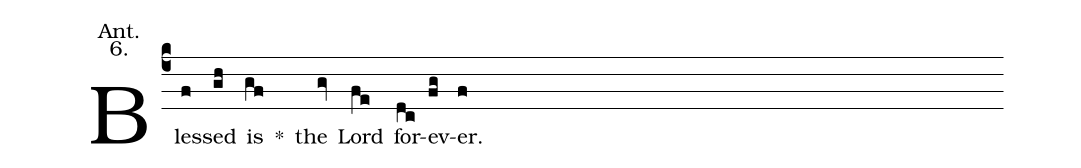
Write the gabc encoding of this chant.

annotation: Ant.;
annotation: 6.;
%%
(c4) Bles(f)sed(gh) is(gf) <sp>*</sp>() the(gv) Lord(fe) for(dc)ev(fg)er.(f)
